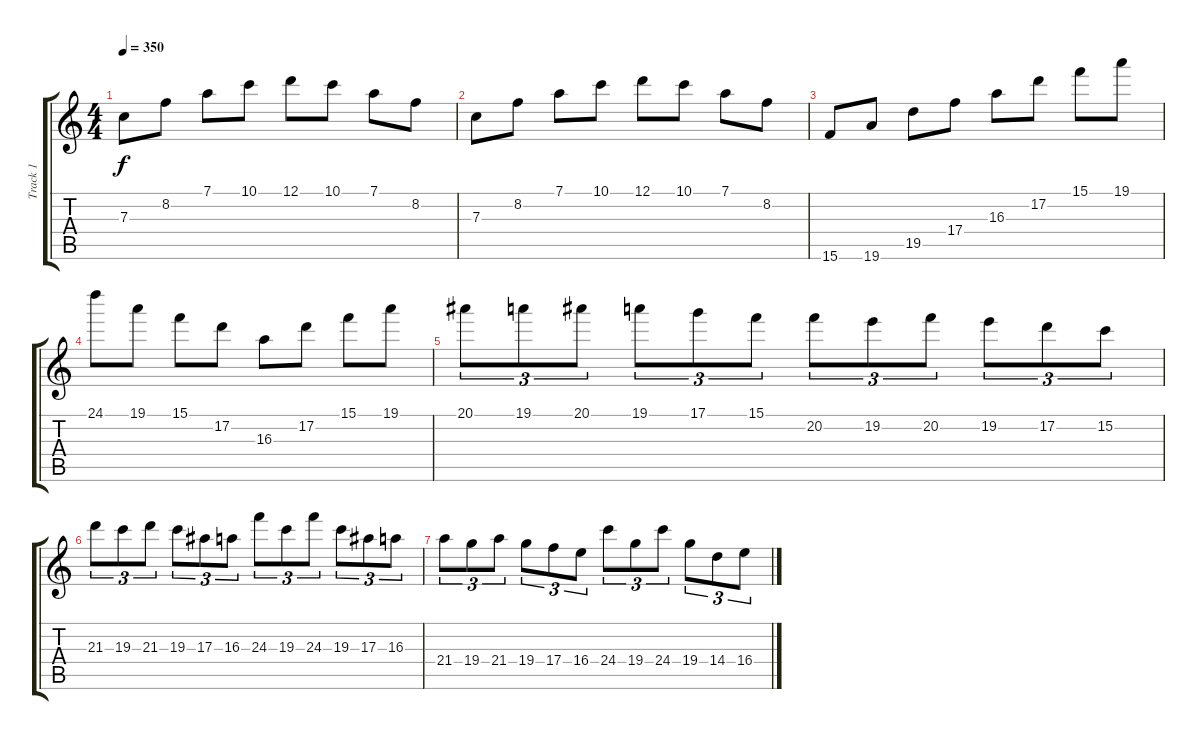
\track ("Track 1" "Track 1") {instrument overdrivenguitar}
\staff {score tabs}
\tuning (D4 A3 F3 C3 G2 D2) {hide}
\ts (4 4)
\tempo 350
\clef g2
\ks c
7.3.8{dy f} 8.2.8 7.1.8 10.1.8 12.1.8 10.1.8 7.1.8 8.2.8 |
7.3.8 8.2.8 7.1.8 10.1.8 12.1.8 10.1.8 7.1.8 8.2.8 |
15.6.8 19.6.8 19.5.8 17.4.8 16.3.8 17.2.8 15.1.8 19.1.8 |
24.1.8 19.1.8 15.1.8 17.2.8 16.3.8 17.2.8 15.1.8 19.1.8 |
20.1.8{tu (3 2)} 19.1.8{tu (3 2)} 20.1.8{tu (3 2)} 19.1.8{tu (3 2)} 17.1.8{tu (3 2)} 15.1.8{tu (3 2)} 20.2.8{tu (3 2)} 19.2.8{tu (3 2)} 20.2.8{tu (3 2)} 19.2.8{tu (3 2)} 17.2.8{tu (3 2)} 15.2.8{tu (3 2)} |
21.3.8{tu (3 2)} 19.3.8{tu (3 2)} 21.3.8{tu (3 2)} 19.3.8{tu (3 2)} 17.3.8{tu (3 2)} 16.3.8{tu (3 2)} 24.3.8{tu (3 2)} 19.3.8{tu (3 2)} 24.3.8{tu (3 2)} 19.3.8{tu (3 2)} 17.3.8{tu (3 2)} 16.3.8{tu (3 2)} |
21.4.8{tu (3 2)} 19.4.8{tu (3 2)} 21.4.8{tu (3 2)} 19.4.8{tu (3 2)} 17.4.8{tu (3 2)} 16.4.8{tu (3 2)} 24.4.8{tu (3 2)} 19.4.8{tu (3 2)} 24.4.8{tu (3 2)} 19.4.8{tu (3 2)} 14.4.8{tu (3 2)} 16.4.8{tu (3 2)}
